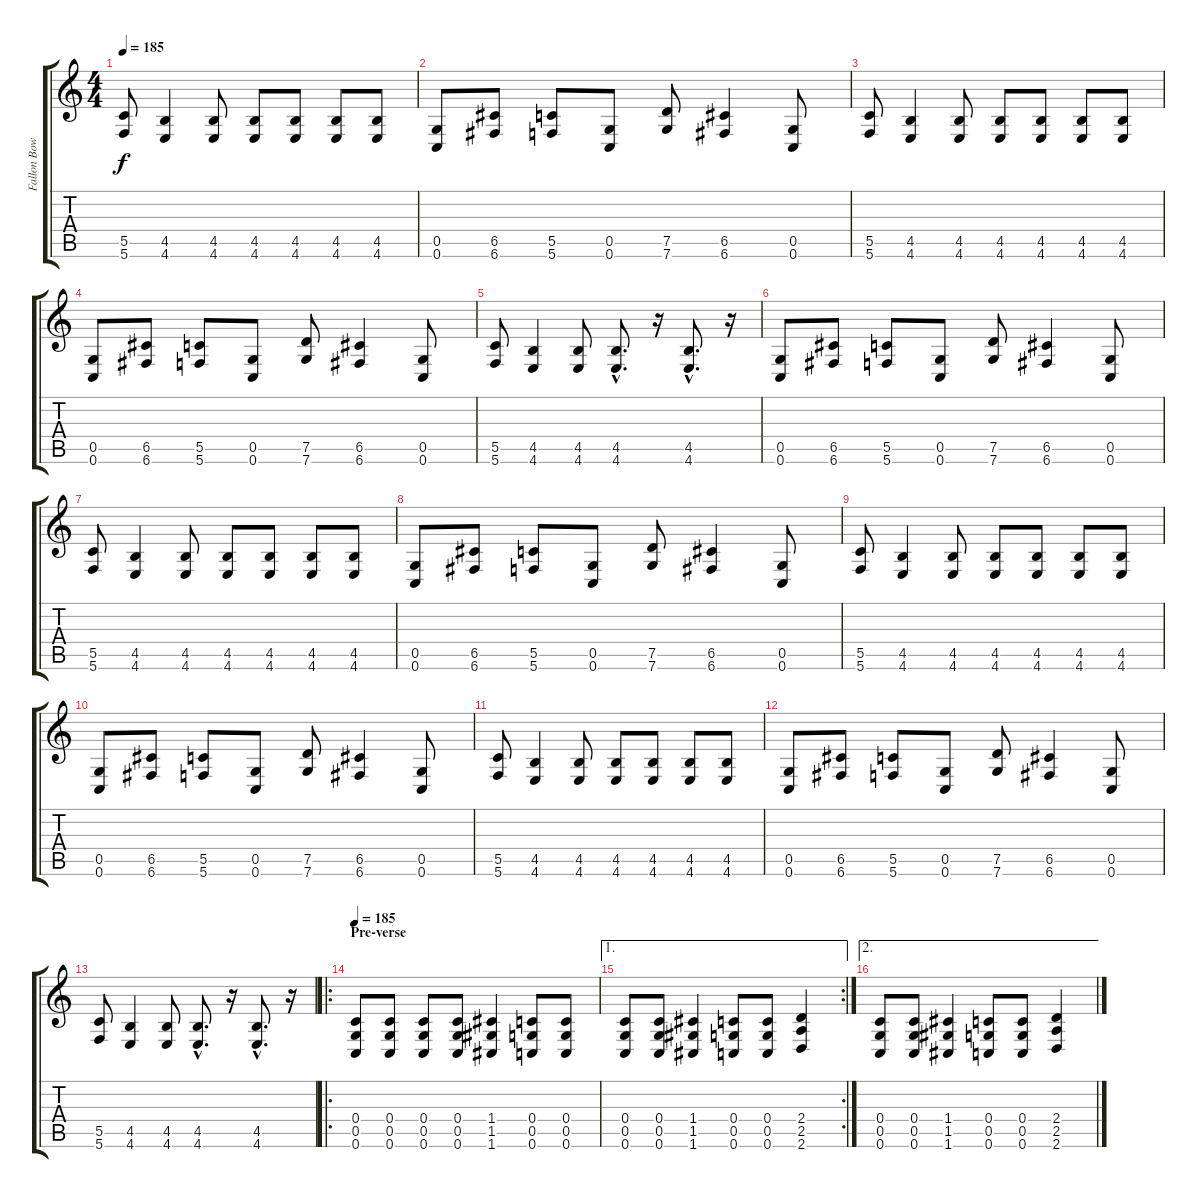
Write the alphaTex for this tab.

\track ("Fallon Bowman - Guitar" "Fallon Bow") {instrument overdrivenguitar}
\staff {score tabs}
\tuning (D4 A3 F3 C3 G2 C2) {hide}
\ts (4 4)
\tempo 185
\clef g2
\ks c
(5.5 5.6).8{dy f} (4.5 4.6).4 (4.5 4.6).8 (4.5 4.6).8 (4.5 4.6).8 (4.5 4.6).8 (4.5 4.6).8 |
(0.5 0.6).8 (6.5 6.6).8 (5.5 5.6).8 (0.5 0.6).8 (7.5 7.6).8 (6.5 6.6).4 (0.5 0.6).8 |
(5.5 5.6).8 (4.5 4.6).4 (4.5 4.6).8 (4.5 4.6).8 (4.5 4.6).8 (4.5 4.6).8 (4.5 4.6).8 |
(0.5 0.6).8 (6.5 6.6).8 (5.5 5.6).8 (0.5 0.6).8 (7.5 7.6).8 (6.5 6.6).4 (0.5 0.6).8 |
(5.5 5.6).8 (4.5 4.6).4 (4.5 4.6).8 (4.5{hac} 4.6{hac}).8{d} r.16 (4.5{hac} 4.6{hac}).8{d} r.16 |
(0.5 0.6).8 (6.5 6.6).8 (5.5 5.6).8 (0.5 0.6).8 (7.5 7.6).8 (6.5 6.6).4 (0.5 0.6).8 |
(5.5 5.6).8 (4.5 4.6).4 (4.5 4.6).8 (4.5 4.6).8 (4.5 4.6).8 (4.5 4.6).8 (4.5 4.6).8 |
(0.5 0.6).8 (6.5 6.6).8 (5.5 5.6).8 (0.5 0.6).8 (7.5 7.6).8 (6.5 6.6).4 (0.5 0.6).8 |
(5.5 5.6).8 (4.5 4.6).4 (4.5 4.6).8 (4.5 4.6).8 (4.5 4.6).8 (4.5 4.6).8 (4.5 4.6).8 |
(0.5 0.6).8 (6.5 6.6).8 (5.5 5.6).8 (0.5 0.6).8 (7.5 7.6).8 (6.5 6.6).4 (0.5 0.6).8 |
(5.5 5.6).8 (4.5 4.6).4 (4.5 4.6).8 (4.5 4.6).8 (4.5 4.6).8 (4.5 4.6).8 (4.5 4.6).8 |
(0.5 0.6).8 (6.5 6.6).8 (5.5 5.6).8 (0.5 0.6).8 (7.5 7.6).8 (6.5 6.6).4 (0.5 0.6).8 |
(5.5 5.6).8 (4.5 4.6).4 (4.5 4.6).8 (4.5{hac} 4.6{hac}).8{d} r.16 (4.5{hac} 4.6{hac}).8{d} r.16 |
\ro
\section ("" "Pre-verse")
\tempo 185
(0.4 0.5 0.6).8{volume 12 balance 3 instrument overdrivenguitar} (0.4 0.5 0.6).8 (0.4 0.5 0.6).8 (0.4 0.5 0.6).8 (1.4 1.5 1.6).4 (0.4 0.5 0.6).8 (0.4 0.5 0.6).8 |
\ae 1
\rc 2
(0.4 0.5 0.6).8 (0.4 0.5 0.6).8 (1.4 1.5 1.6).4 (0.4 0.5 0.6).8 (0.4 0.5 0.6).8 (2.4 2.5 2.6).4 |
\ae 2
(0.4 0.5 0.6).8 (0.4 0.5 0.6).8 (1.4 1.5 1.6).4 (0.4 0.5 0.6).8 (0.4 0.5 0.6).8 (2.4 2.5 2.6).4
